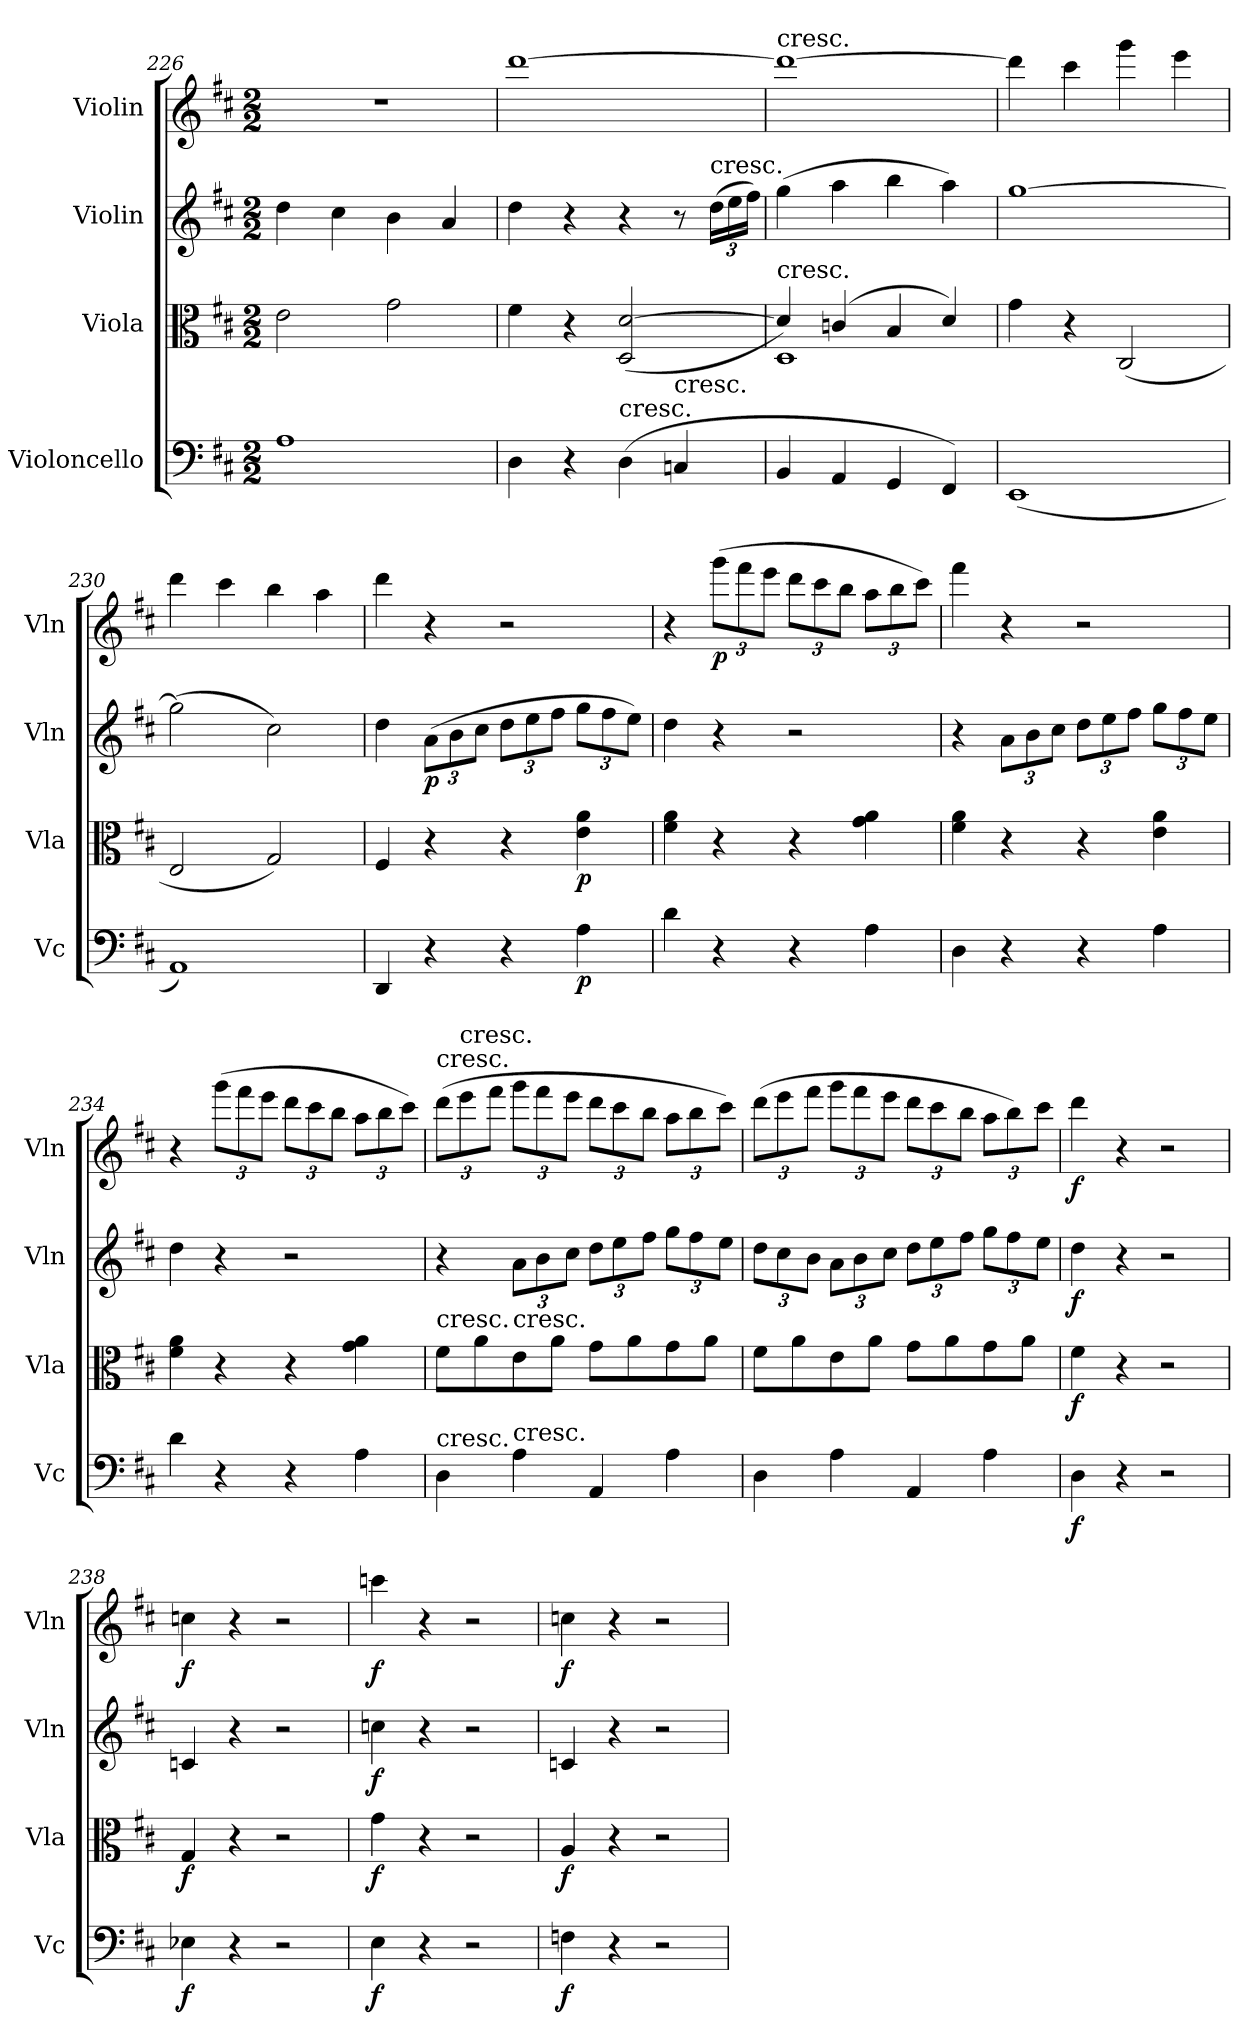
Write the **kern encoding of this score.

**kern	**dynam	**kern	**dynam	**kern	**dynam	**kern	**dynam
*part4	*part4	*part3	*part3	*part2	*part2	*part1	*part1
*staff4	*staff4	*staff3	*staff3	*staff2	*staff2	*staff1	*staff1
*I"Violoncello	*	*I"Viola	*	*I"Violin	*	*I"Violin	*
*I'Vc	*	*I'Vla	*	*I'Vln	*	*I'Vln	*
*clefF4	*	*clefC3	*	*clefG2	*	*clefG2	*
*k[f#c#]	*	*k[f#c#]	*	*k[f#c#]	*	*k[f#c#]	*
*D:	*	*D:	*	*D:	*	*D:	*
*M2/2	*	*M2/2	*	*M2/2	*	*M2/2	*
=226	=226	=226	=226	=226	=226	=226	=226
1A	.	2e\	.	4dd\	.	1r	.
.	.	.	.	4cc#\	.	.	.
.	.	2g\	.	4b\	.	.	.
.	.	.	.	4a/	.	.	.
=227	=227	=227	=227	=227	=227	=227	=227
4D\	.	4f#\	.	4dd\	.	[1ddd	.
4r	.	4r	.	4r	.	.	.
!LO:TX:t=cresc.	!	!	!	!	!	!	!
(4D\	.	(2D/ [2d/	.	4r	.	.	.
!LO:TX:t=cresc.	!	!	!	!	!	!	!
4Cn/	.	.	.	8r	.	.	.
!	!	!	!	!LO:TX:t=cresc.	!	!	!
.	.	.	.	(24dd\LL	.	.	.
.	.	.	.	24ee\	.	.	.
.	.	.	.	24ff#\JJ)	.	.	.
=228	=228	=228	=228	=228	=228	=228	=228
*	*	*^	*	*	*	*	*
!	!	!	!	!	!	!	!LO:TX:t=cresc.	!
!	!	!LO:TX:t=cresc.	!	!	!	!	!	!
4BB/	.	4d/])	1D	.	(4gg\	.	1ddd_	.
4AA/	.	(4cn/	.	.	4aa\	.	.	.
4GG/	.	4B/	.	.	4bb\	.	.	.
4FF#/)	.	4d/)	.	.	4aa\)	.	.	.
*	*	*v	*v	*	*	*	*	*
=229	=229	=229	=229	=229	=229	=229	=229
(1EE	.	4g\	.	[1gg	.	4ddd\]	.
.	.	4r	.	.	.	4ccc#\	.
.	.	(2C#/	.	.	.	4ggg\	.
.	.	.	.	.	.	4eee\	.
=230	=230	=230	=230	=230	=230	=230	=230
1AA)	.	2E/	.	(2gg\]	.	4ddd\	.
.	.	.	.	.	.	4ccc#\	.
.	.	2G/)	.	2cc#\)	.	4bb\	.
.	.	.	.	.	.	4aa\	.
=231	=231	=231	=231	=231	=231	=231	=231
4DD/	.	4F#/	.	4dd\	.	4ddd\	.
4r	.	4r	.	(12a\L	p	4r	.
.	.	.	.	12b\	.	.	.
.	.	.	.	12cc#\J	.	.	.
4r	.	4r	.	12dd\L	.	2r	.
.	.	.	.	12ee\	.	.	.
.	.	.	.	12ff#\J	.	.	.
4A\	p	4e\ 4a\	p	12gg\L	.	.	.
.	.	.	.	12ff#\	.	.	.
.	.	.	.	12ee\J)	.	.	.
=232	=232	=232	=232	=232	=232	=232	=232
4d\	.	4f#\ 4a\	.	4dd\	.	4r	.
4r	.	4r	.	4r	.	(12ggg\L	p
.	.	.	.	.	.	12fff#\	.
.	.	.	.	.	.	12eee\J	.
4r	.	4r	.	2r	.	12ddd\L	.
.	.	.	.	.	.	12ccc#\	.
.	.	.	.	.	.	12bb\J	.
4A\	.	4g\ 4a\	.	.	.	12aa\L	.
.	.	.	.	.	.	12bb\	.
.	.	.	.	.	.	12ccc#\J)	.
=233	=233	=233	=233	=233	=233	=233	=233
4D\	.	4f#\ 4a\	.	4r	.	4fff#\	.
4r	.	4r	.	12a\L	.	4r	.
.	.	.	.	12b\	.	.	.
.	.	.	.	12cc#\J	.	.	.
4r	.	4r	.	12dd\L	.	2r	.
.	.	.	.	12ee\	.	.	.
.	.	.	.	12ff#\J	.	.	.
4A\	.	4e\ 4a\	.	12gg\L	.	.	.
.	.	.	.	12ff#\	.	.	.
.	.	.	.	12ee\J	.	.	.
=234	=234	=234	=234	=234	=234	=234	=234
4d\	.	4f#\ 4a\	.	4dd\	.	4r	.
4r	.	4r	.	4r	.	(12ggg\L	.
.	.	.	.	.	.	12fff#\	.
.	.	.	.	.	.	12eee\J	.
4r	.	4r	.	2r	.	12ddd\L	.
.	.	.	.	.	.	12ccc#\	.
.	.	.	.	.	.	12bb\J	.
4A\	.	4g\ 4a\	.	.	.	12aa\L	.
.	.	.	.	.	.	12bb\	.
.	.	.	.	.	.	12ccc#\J)	.
=235	=235	=235	=235	=235	=235	=235	=235
!	!	!	!	!	!	!LO:TX:t=cresc.	!
!	!	!LO:TX:t=cresc.	!	!	!	!	!
!LO:TX:t=cresc.	!	!	!	!	!	!	!
4D\	.	8f#\L	.	4r	.	(12ddd\L	.
!	!	!	!	!	!	!LO:TX:t=cresc.	!
.	.	.	.	.	.	12eee\	.
.	.	8a\	.	.	.	.	.
.	.	.	.	.	.	12fff#\J	.
!	!	!LO:TX:t=cresc.	!	!	!	!	!
!LO:TX:t=cresc.	!	!	!	!	!	!	!
4A\	.	8e\	.	12a\L	.	12ggg\L	.
.	.	.	.	12b\	.	12fff#\	.
.	.	8a\J	.	.	.	.	.
.	.	.	.	12cc#\J	.	12eee\J	.
4AA/	.	8g\L	.	12dd\L	.	12ddd\L	.
.	.	.	.	12ee\	.	12ccc#\	.
.	.	8a\	.	.	.	.	.
.	.	.	.	12ff#\J	.	12bb\J	.
4A\	.	8g\	.	12gg\L	.	12aa\L	.
.	.	.	.	12ff#\	.	12bb\	.
.	.	8a\J	.	.	.	.	.
.	.	.	.	12ee\J	.	12ccc#\J)	.
=236	=236	=236	=236	=236	=236	=236	=236
4D\	.	8f#\L	.	12dd\L	.	(12ddd\L	.
.	.	.	.	12cc#\	.	12eee\	.
.	.	8a\	.	.	.	.	.
.	.	.	.	12b\J	.	12fff#\J	.
4A\	.	8e\	.	12a\L	.	12ggg\L	.
.	.	.	.	12b\	.	12fff#\	.
.	.	8a\J	.	.	.	.	.
.	.	.	.	12cc#\J	.	12eee\J	.
4AA/	.	8g\L	.	12dd\L	.	12ddd\L	.
.	.	.	.	12ee\	.	12ccc#\	.
.	.	8a\	.	.	.	.	.
.	.	.	.	12ff#\J	.	12bb\J	.
4A\	.	8g\	.	12gg\L	.	12aa\L	.
.	.	.	.	12ff#\	.	12bb\)	.
.	.	8a\J	.	.	.	.	.
.	.	.	.	12ee\J	.	12ccc#\J	.
=237	=237	=237	=237	=237	=237	=237	=237
4D\	f	4f#\	f	4dd\	f	4ddd\	f
4r	.	4r	.	4r	.	4r	.
2r	.	2r	.	2r	.	2r	.
=238	=238	=238	=238	=238	=238	=238	=238
4E-X\	f	4G/	f	4cn/	.	4ccn\	f
4r	.	4r	.	4r	.	4r	.
2r	.	2r	.	2r	.	2r	.
=239	=239	=239	=239	=239	=239	=239	=239
4E\	f	4g\	f	4ccn\	f	4cccn\	f
4r	.	4r	.	4r	.	4r	.
2r	.	2r	.	2r	.	2r	.
=240	=240	=240	=240	=240	=240	=240	=240
4Fn\	f	4A/	f	4cn/	.	4ccn\	f
4r	.	4r	.	4r	.	4r	.
2r	.	2r	.	2r	.	2r	.
=	=	=	=	=	=	=	=
*-	*-	*-	*-	*-	*-	*-	*-
